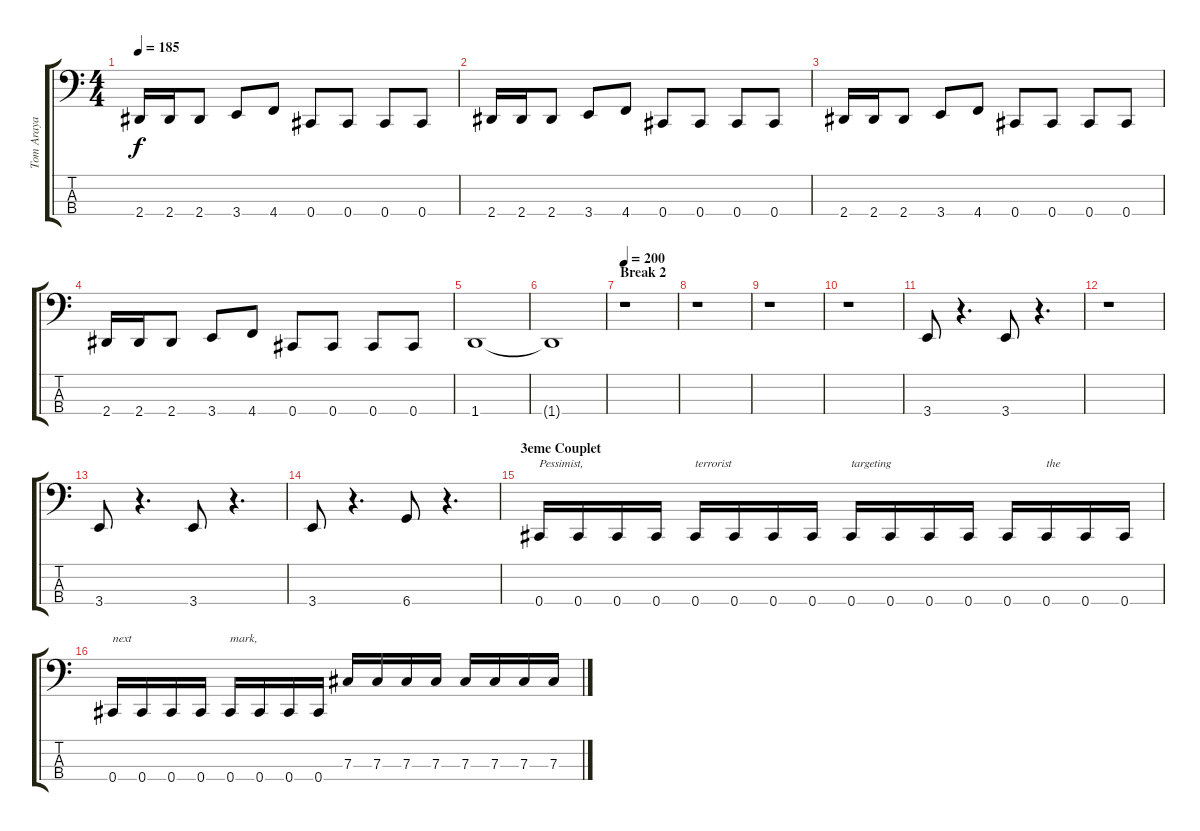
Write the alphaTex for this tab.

\track ("Tom Araya - Vocals/Bass" "Tom Araya ") {instrument electricbasspick}
\staff {score tabs}
\tuning (E2 B1 Gb1 Db1) {hide}
\ts (4 4)
\tempo 185
\clef f4
\ks c
2.4.16{dy f} 2.4.16 2.4.8 3.4.8 4.4.8 0.4.8 0.4.8 0.4.8 0.4.8 |
2.4.16 2.4.16 2.4.8 3.4.8 4.4.8 0.4.8 0.4.8 0.4.8 0.4.8 |
2.4.16 2.4.16 2.4.8 3.4.8 4.4.8 0.4.8 0.4.8 0.4.8 0.4.8 |
2.4.16 2.4.16 2.4.8 3.4.8 4.4.8 0.4.8 0.4.8 0.4.8 0.4.8 |
1.4.1 |
1.4{t}.1 |
\section ("" "Break 2")
\tempo 200
r.1 |
r.1 |
r.1 |
r.1 |
3.4.8 r.4{d} 3.4.8 r.4{d} |
r.1 |
3.4.8 r.4{d} 3.4.8 r.4{d} |
3.4.8 r.4{d} 6.4.8 r.4{d} |
\section ("" "3eme Couplet")
0.4.16{txt "Pessimist,"} 0.4.16 0.4.16 0.4.16 0.4.16{txt "terrorist"} 0.4.16 0.4.16 0.4.16 0.4.16{txt "targeting"} 0.4.16 0.4.16 0.4.16 0.4.16 0.4.16{txt "the"} 0.4.16 0.4.16 |
0.4.16{txt "next"} 0.4.16 0.4.16 0.4.16 0.4.16{txt "mark,"} 0.4.16 0.4.16 0.4.16 7.3.16 7.3.16 7.3.16 7.3.16 7.3.16 7.3.16 7.3.16 7.3.16
